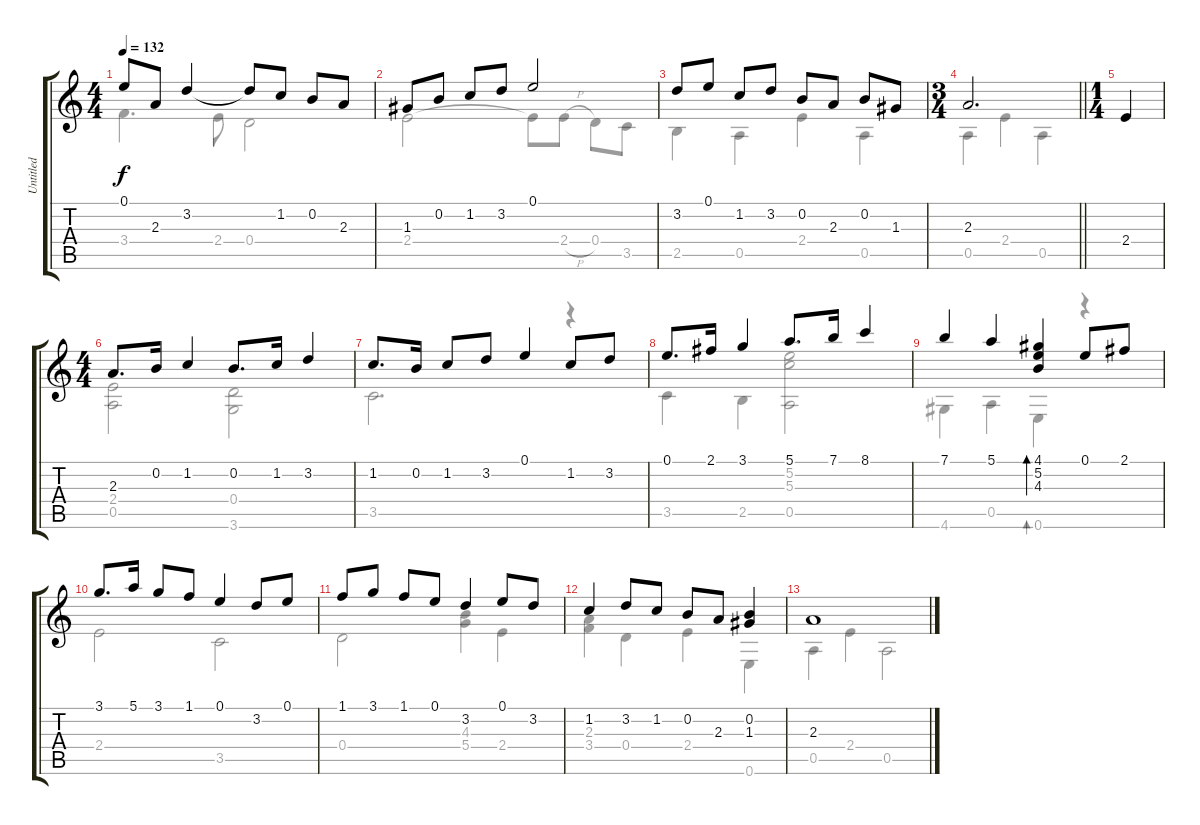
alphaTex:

\track ("Untitled" "Untitled") {instrument acousticguitarnylon}
\staff {score tabs}
\tuning (E4 B3 G3 D3 A2 E2) {hide}
\voice
\ts (4 4)
\tempo 132
\clef g2
\ks c
0.1{t}.8{dy f} 2.3.8 3.2.4 3.2{t}.8 1.2.8 0.2.8 2.3.8 |
1.3.8 0.2.8 1.2.8 3.2.8 0.1.2 |
3.2.8 0.1.8 1.2.8 3.2.8 0.2.8 2.3.8 0.2.8 1.3.8 |
\ts (3 4)
\barLineRight lightlight
2.3.2{d} |
\ts (1 4)
2.4.4 |
\ts (4 4)
2.3.8{d} 0.2.16 1.2.4 0.2.8{d} 1.2.16 3.2.4 |
1.2.8{d} 0.2.16 1.2.8 3.2.8 0.1.4 1.2.8 3.2.8 |
0.1.8{d} 2.1.16 3.1.4 5.1.8{d} 7.1.16 8.1.4 |
7.1.4 5.1.4 (4.1 5.2 4.3).4{bd 30} 0.1.8 2.1.8 |
3.1.8{d} 5.1.16 3.1.8 1.1.8 0.1.4 3.2.8 0.1.8 |
1.1.8 3.1.8 1.1.8 0.1.8 3.2.4 0.1.8 3.2.8 |
1.2.4 3.2.8 1.2.8 0.2.8 2.3.8 (0.2 1.3).4 |
2.3.1
\voice
\clef g2
\ottava regular
\simile none
\ks c
3.4.4{d dy f} 2.4.8 0.4.2 |
2.4.2 2.4{t}.8 2.4{h}.8 0.4.8 3.5.8 |
2.5.4 0.5.4 2.4.4 0.5.4 |
\barLineRight lightlight
0.5.4 2.4.4 0.5.4 |
|
(2.4 0.5).2 (0.4 3.6).2 |
3.5.2{d} r.4 |
3.5.4 2.5.4 (5.2 5.3 0.5).2 |
4.6.4 0.5.4 0.6.4{bd 30} r.4 |
2.4.2 3.5.2 |
0.4.2 (4.3 5.4).4 2.4.4 |
(2.3 3.4).4 0.4.4 2.4.4 0.6.4 |
0.5.4 2.4.4 0.5.2
